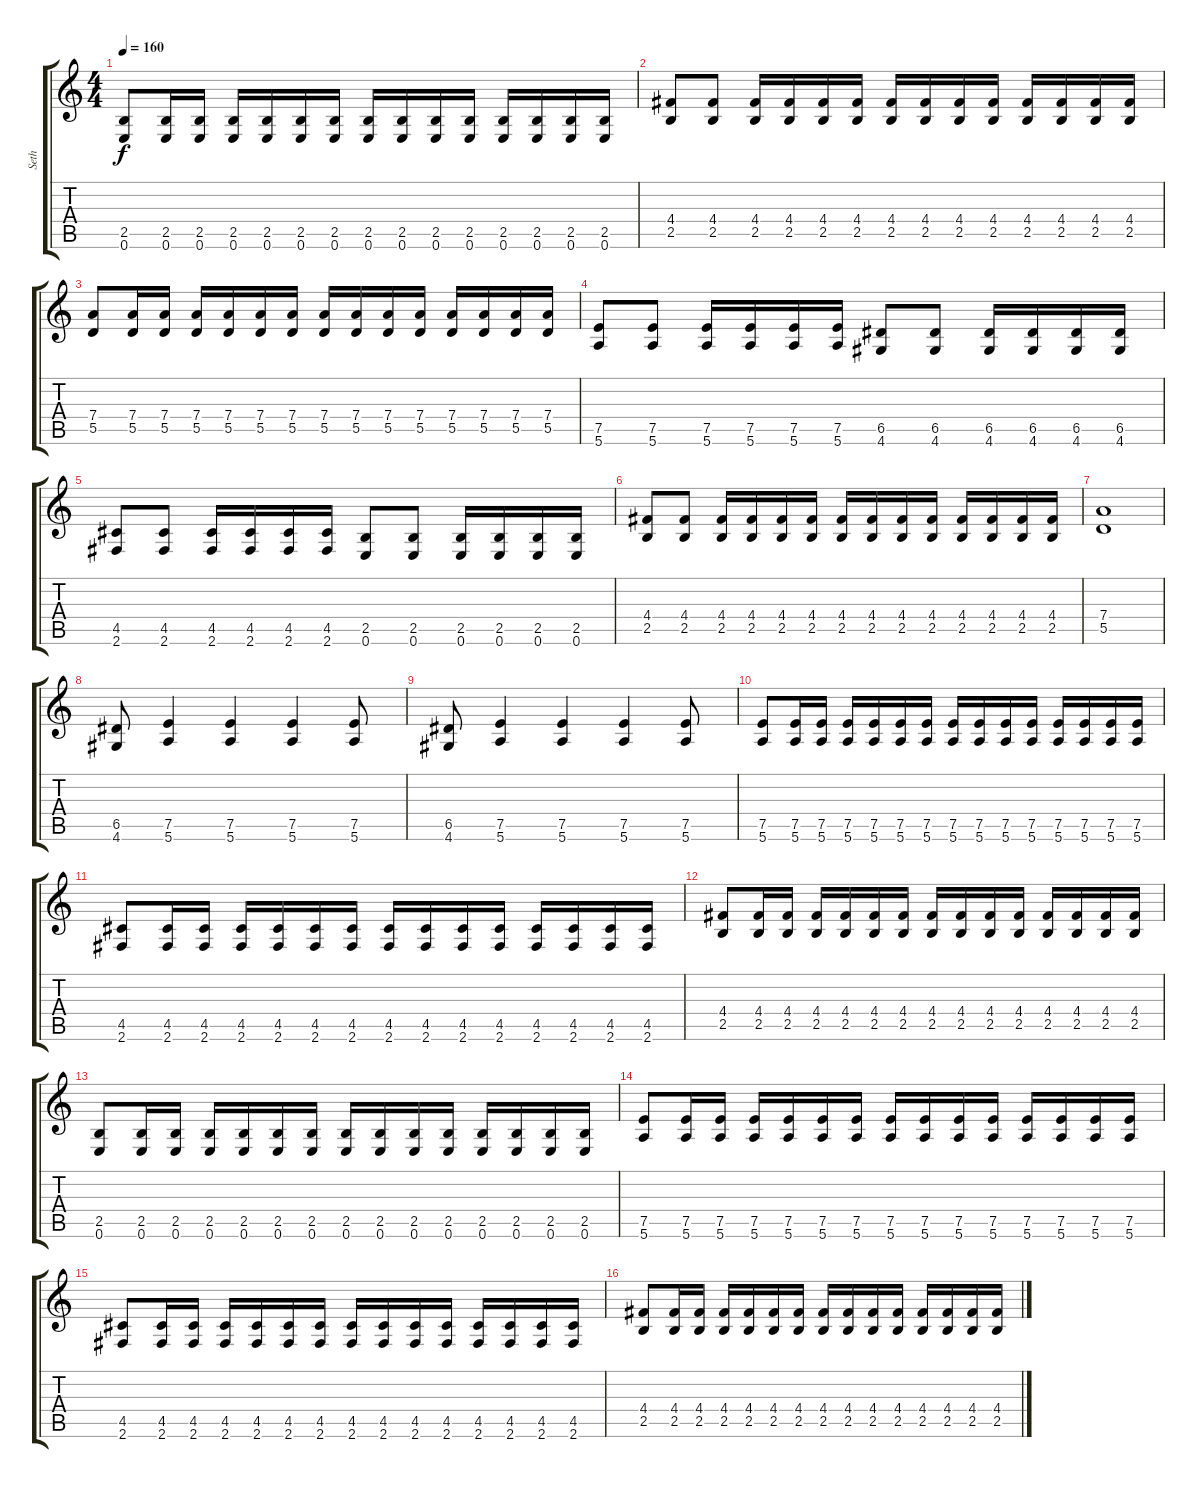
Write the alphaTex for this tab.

\track ("Seth" "Seth") {instrument overdrivenguitar}
\staff {score tabs}
\tuning (E4 B3 G3 D3 A2 E2) {hide}
\ts (4 4)
\tempo 160
\clef g2
\ks c
(2.5 0.6).8{dy f} (2.5 0.6).16 (2.5 0.6).16 (2.5 0.6).16 (2.5 0.6).16 (2.5 0.6).16 (2.5 0.6).16 (2.5 0.6).16 (2.5 0.6).16 (2.5 0.6).16 (2.5 0.6).16 (2.5 0.6).16 (2.5 0.6).16 (2.5 0.6).16 (2.5 0.6).16 |
(4.4 2.5).8 (4.4 2.5).8 (4.4 2.5).16 (4.4 2.5).16 (4.4 2.5).16 (4.4 2.5).16 (4.4 2.5).16 (4.4 2.5).16 (4.4 2.5).16 (4.4 2.5).16 (4.4 2.5).16 (4.4 2.5).16 (4.4 2.5).16 (4.4 2.5).16 |
(7.4 5.5).8 (7.4 5.5).16 (7.4 5.5).16 (7.4 5.5).16 (7.4 5.5).16 (7.4 5.5).16 (7.4 5.5).16 (7.4 5.5).16 (7.4 5.5).16 (7.4 5.5).16 (7.4 5.5).16 (7.4 5.5).16 (7.4 5.5).16 (7.4 5.5).16 (7.4 5.5).16 |
(7.5 5.6).8 (7.5 5.6).8 (7.5 5.6).16 (7.5 5.6).16 (7.5 5.6).16 (7.5 5.6).16 (6.5 4.6).8 (6.5 4.6).8 (6.5 4.6).16 (6.5 4.6).16 (6.5 4.6).16 (6.5 4.6).16 |
(4.5 2.6).8 (4.5 2.6).8 (4.5 2.6).16 (4.5 2.6).16 (4.5 2.6).16 (4.5 2.6).16 (2.5 0.6).8 (2.5 0.6).8 (2.5 0.6).16 (2.5 0.6).16 (2.5 0.6).16 (2.5 0.6).16 |
(4.4 2.5).8 (4.4 2.5).8 (4.4 2.5).16 (4.4 2.5).16 (4.4 2.5).16 (4.4 2.5).16 (4.4 2.5).16 (4.4 2.5).16 (4.4 2.5).16 (4.4 2.5).16 (4.4 2.5).16 (4.4 2.5).16 (4.4 2.5).16 (4.4 2.5).16 |
(7.4 5.5).1 |
(6.5 4.6).8 (7.5 5.6).4 (7.5 5.6).4 (7.5 5.6).4 (7.5 5.6).8 |
(6.5 4.6).8 (7.5 5.6).4 (7.5 5.6).4 (7.5 5.6).4 (7.5 5.6).8 |
(7.5 5.6).8 (7.5 5.6).16 (7.5 5.6).16 (7.5 5.6).16 (7.5 5.6).16 (7.5 5.6).16 (7.5 5.6).16 (7.5 5.6).16 (7.5 5.6).16 (7.5 5.6).16 (7.5 5.6).16 (7.5 5.6).16 (7.5 5.6).16 (7.5 5.6).16 (7.5 5.6).16 |
(4.5 2.6).8 (4.5 2.6).16 (4.5 2.6).16 (4.5 2.6).16 (4.5 2.6).16 (4.5 2.6).16 (4.5 2.6).16 (4.5 2.6).16 (4.5 2.6).16 (4.5 2.6).16 (4.5 2.6).16 (4.5 2.6).16 (4.5 2.6).16 (4.5 2.6).16 (4.5 2.6).16 |
(4.4 2.5).8 (4.4 2.5).16 (4.4 2.5).16 (4.4 2.5).16 (4.4 2.5).16 (4.4 2.5).16 (4.4 2.5).16 (4.4 2.5).16 (4.4 2.5).16 (4.4 2.5).16 (4.4 2.5).16 (4.4 2.5).16 (4.4 2.5).16 (4.4 2.5).16 (4.4 2.5).16 |
(2.5 0.6).8 (2.5 0.6).16 (2.5 0.6).16 (2.5 0.6).16 (2.5 0.6).16 (2.5 0.6).16 (2.5 0.6).16 (2.5 0.6).16 (2.5 0.6).16 (2.5 0.6).16 (2.5 0.6).16 (2.5 0.6).16 (2.5 0.6).16 (2.5 0.6).16 (2.5 0.6).16 |
(7.5 5.6).8 (7.5 5.6).16 (7.5 5.6).16 (7.5 5.6).16 (7.5 5.6).16 (7.5 5.6).16 (7.5 5.6).16 (7.5 5.6).16 (7.5 5.6).16 (7.5 5.6).16 (7.5 5.6).16 (7.5 5.6).16 (7.5 5.6).16 (7.5 5.6).16 (7.5 5.6).16 |
(4.5 2.6).8 (4.5 2.6).16 (4.5 2.6).16 (4.5 2.6).16 (4.5 2.6).16 (4.5 2.6).16 (4.5 2.6).16 (4.5 2.6).16 (4.5 2.6).16 (4.5 2.6).16 (4.5 2.6).16 (4.5 2.6).16 (4.5 2.6).16 (4.5 2.6).16 (4.5 2.6).16 |
(4.4 2.5).8 (4.4 2.5).16 (4.4 2.5).16 (4.4 2.5).16 (4.4 2.5).16 (4.4 2.5).16 (4.4 2.5).16 (4.4 2.5).16 (4.4 2.5).16 (4.4 2.5).16 (4.4 2.5).16 (4.4 2.5).16 (4.4 2.5).16 (4.4 2.5).16 (4.4 2.5).16
